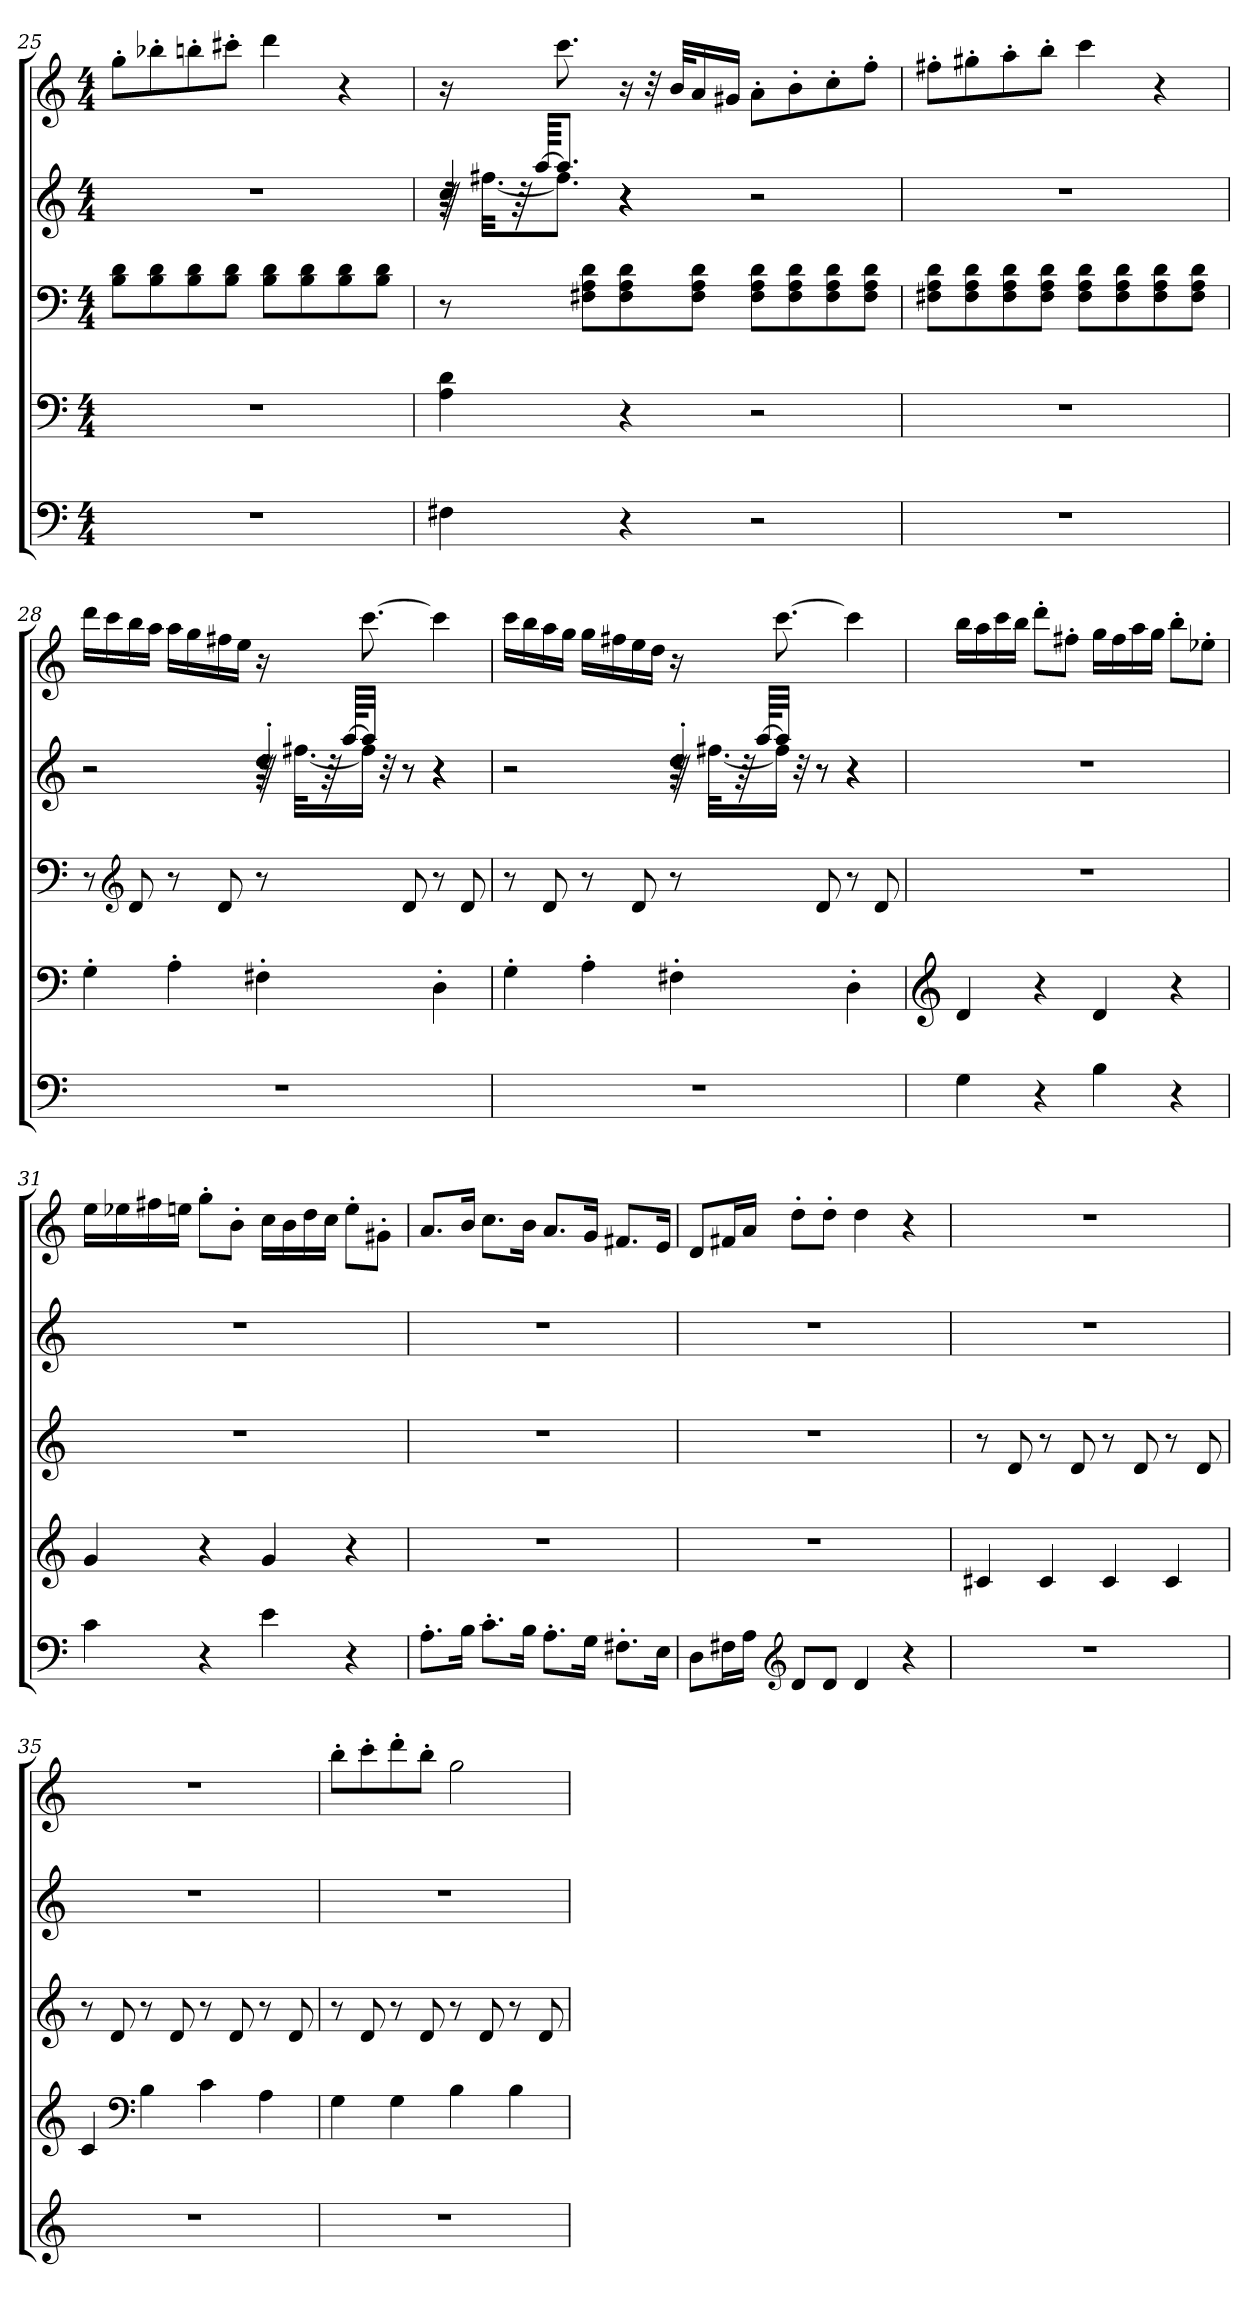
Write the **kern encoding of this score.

**kern	**kern	**kern	**kern	**kern
*part5	*part4	*part3	*part2	*part1
*staff5	*staff4	*staff3	*staff2	*staff1
*clefF4	*clefF4	*clefF4	*clefG2	*clefG2
*k[]	*k[]	*k[]	*k[]	*k[]
*M4/4	*M4/4	*M4/4	*M4/4	*M4/4
=25	=25	=25	=25	=25
1r	1r	8B\ 8d\L	1r	8gg'\L
.	.	8B\ 8d\	.	8bb-X'\
.	.	8B\ 8d\	.	8bbn'\
.	.	8B\ 8d\J	.	8ccc#X'\J
.	.	8B\ 8d\L	.	4ddd\
.	.	8B\ 8d\	.	.
.	.	8B\ 8d\	.	4r
.	.	8B\ 8d\J	.	.
!!LO:LB:g=z
=26	=26	=26	=26	=26
*	*	*	*	*MM170
*	*	*	*^	*
*	*	*	*	*^	*
4F#X\	4A\ 4d\	8r	32r	64r	4cc/	16r
.	.	.	.	[32.ff#X\KKL	.	.
.	.	.	64r	.	.	.
.	.	.	[64aa/KKKL	.	.	.
.	.	.	8.aa/J]	8.ff#\J]	.	8.ccc\
.	.	8F#X\ 8A\ 8d\L	.	.	.	.
4r	4r	8F#\ 8A\ 8d\	4r	4r	4r	16r
.	.	.	.	.	.	32r
.	.	.	.	.	.	32b/KLL
.	.	8F#\ 8A\ 8d\J	.	.	.	16a/
.	.	.	.	.	.	16g#X/JJ
2r	2r	8F#\ 8A\ 8d\L	2r	2r	2r	8a'\L
.	.	8F#\ 8A\ 8d\	.	.	.	8b'\
.	.	8F#\ 8A\ 8d\	.	.	.	8cc'\
.	.	8F#\ 8A\ 8d\J	.	.	.	8ff'\J
*	*	*	*v	*v	*v	*
=27	=27	=27	=27	=27
1r	1r	8F#X\ 8A\ 8d\L	1r	8ff#X'\L
.	.	8F#\ 8A\ 8d\	.	8gg#X'\
.	.	8F#\ 8A\ 8d\	.	8aa'\
.	.	8F#\ 8A\ 8d\J	.	8bb'\J
.	.	8F#\ 8A\ 8d\L	.	4ccc\
.	.	8F#\ 8A\ 8d\	.	.
.	.	8F#\ 8A\ 8d\	.	4r
.	.	8F#\ 8A\ 8d\J	.	.
!!LO:PB:g=z
=28	=28	=28	=28	=28
*	*	*	*	*MM170
*	*	*	*^	*
*	*	*	*	*^	*
1r	4G'\	8r	2r	2r	2r	16ddd\LL
.	.	.	.	.	.	16ccc\
*	*	*clefG2	*	*	*	*
.	.	8d/	.	.	.	16bb\
.	.	.	.	.	.	16aa\JJ
.	4A'\	8r	.	.	.	16aa\LL
.	.	.	.	.	.	16gg\
.	.	8d/	.	.	.	16ff#X\
.	.	.	.	.	.	16ee\JJ
.	4F#X'\	8r	32r	64r	4dd'/	16r
.	.	.	.	[32.ff#X\KLL	.	.
.	.	.	64r	.	.	.
.	.	.	[64aa/KLLL	.	.	.
.	.	.	32aa/JJJ]	16ff#\JJ]	.	[8.ccc\
.	.	.	32r	.	.	.
.	.	8d/	8r	8r	.	.
.	4D'\	8r	4r	4r	4r	4ccc\]
.	.	8d/	.	.	.	.
=29	=29	=29	=29	=29	=29	=29
1r	4G'\	8r	2r	2r	2r	16ccc\LL
.	.	.	.	.	.	16bb\
.	.	8d/	.	.	.	16aa\
.	.	.	.	.	.	16gg\JJ
.	4A'\	8r	.	.	.	16gg\LL
.	.	.	.	.	.	16ff#X\
.	.	8d/	.	.	.	16ee\
.	.	.	.	.	.	16dd\JJ
.	4F#X'\	8r	32r	64r	4dd'/	16r
.	.	.	.	[32.ff#X\KLL	.	.
.	.	.	64r	.	.	.
.	.	.	[64aa/KLLL	.	.	.
.	.	.	32aa/JJJ]	16ff#\JJ]	.	[8.ccc\
.	.	.	32r	.	.	.
.	.	8d/	8r	8r	.	.
.	4D'\	8r	4r	4r	4r	4ccc\]
.	.	8d/	.	.	.	.
*	*	*	*v	*v	*v	*
!!LO:LB:g=z
=30	=30	=30	=30	=30
*	*clefG2	*	*	*
*	*	*	*	*MM170
4G\	4d/	1r	1r	16bb\LL
.	.	.	.	16aa\
.	.	.	.	16ccc\
.	.	.	.	16bb\JJ
4r	4r	.	.	8ddd'\L
.	.	.	.	8ff#X'\J
4B\	4d/	.	.	16gg\LL
.	.	.	.	16ff#\
.	.	.	.	16aa\
.	.	.	.	16gg\JJ
4r	4r	.	.	8bb'\L
.	.	.	.	8ee-X'\J
=31	=31	=31	=31	=31
4c\	4g/	1r	1r	16ee\LL
.	.	.	.	16ee-X\
.	.	.	.	16ff#X\
.	.	.	.	16een\JJ
4r	4r	.	.	8gg'\L
.	.	.	.	8b'\J
4e\	4g/	.	.	16cc\LL
.	.	.	.	16b\
.	.	.	.	16dd\
.	.	.	.	16cc\JJ
4r	4r	.	.	8ee'\L
.	.	.	.	8g#X'\J
=32	=32	=32	=32	=32
*	*	*	*	*MM167
8.A'\L	1r	1r	1r	8.a/L
16B\Jk	.	.	.	16b/Jk
8.c'\L	.	.	.	8.cc\L
16B\Jk	.	.	.	16b\Jk
8.A'\L	.	.	.	8.a/L
16G\Jk	.	.	.	16g/Jk
8.F#X'\L	.	.	.	8.f#X/L
16E\Jk	.	.	.	16e/Jk
!!LO:PB:g=z
=33	=33	=33	=33	=33
8D\L	1r	1r	1r	8d/L
16F#X\L	.	.	.	16f#X/L
16A\JJ	.	.	.	16a/JJ
*clefG2	*	*	*	*
8d/L	.	.	.	8dd'\L
8d/J	.	.	.	8dd'\J
4d/	.	.	.	4dd\
*	*	*	*	*MM156
4r	.	.	.	4r
=34	=34	=34	=34	=34
*	*	*	*	*MM169
1r	4c#X/	8r	1r	1r
.	.	8d/	.	.
.	4c#/	8r	.	.
.	.	8d/	.	.
.	4c#/	8r	.	.
.	.	8d/	.	.
.	4c#/	8r	.	.
.	.	8d/	.	.
=35	=35	=35	=35	=35
1r	4c/	8r	1r	1r
.	.	8d/	.	.
*	*clefF4	*	*	*
.	4B\	8r	.	.
.	.	8d/	.	.
.	4c\	8r	.	.
.	.	8d/	.	.
.	4A\	8r	.	.
.	.	8d/	.	.
=36	=36	=36	=36	=36
*	*	*	*	*MM170
1r	4G\	8r	1r	8bb'\L
.	.	8d/	.	8ccc'\
.	4G\	8r	.	8ddd'\
.	.	8d/	.	8bb'\J
.	4B\	8r	.	2gg\
.	.	8d/	.	.
.	4B\	8r	.	.
.	.	8d/	.	.
=	=	=	=	=
*-	*-	*-	*-	*-
